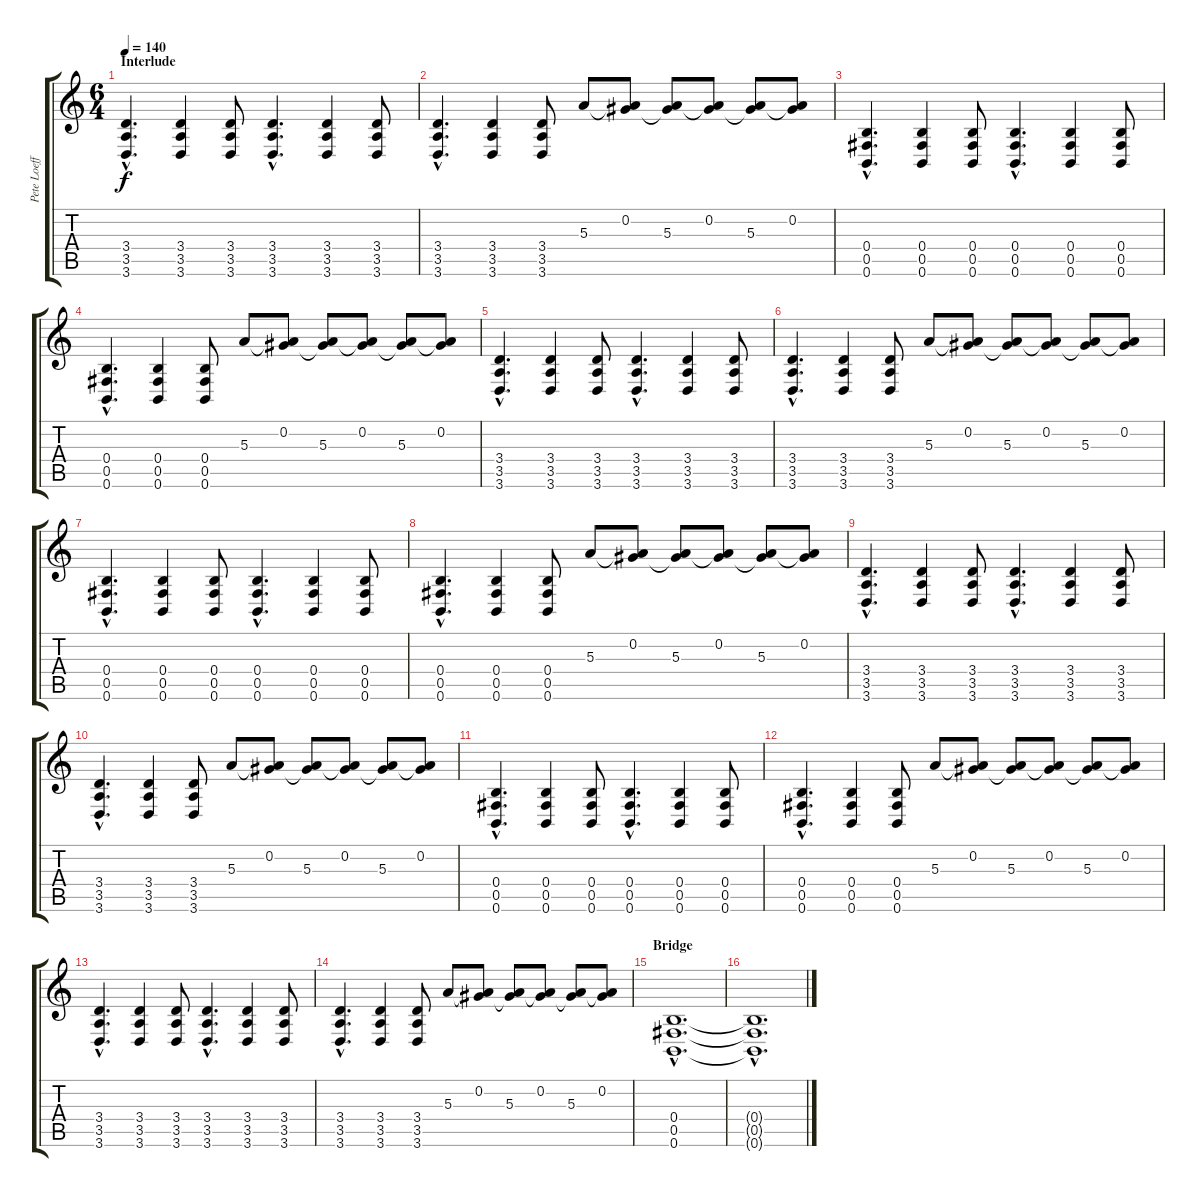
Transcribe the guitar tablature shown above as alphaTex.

\track ("Pete Loeffler - Distortion Guitar" "Pete Loeff") {instrument overdrivenguitar}
\staff {score tabs}
\tuning (Db4 Ab3 E3 B2 Gb2 B1) {hide}
\ts (6 4)
\section ("" "Interlude")
\tempo 140
\clef g2
\ks c
(3.4{hac} 3.5{hac} 3.6{hac}).4{d dy f} (3.4 3.5 3.6).4 (3.4 3.5 3.6).8 (3.4{hac} 3.5{hac} 3.6{hac}).4{d} (3.4 3.5 3.6).4 (3.4 3.5 3.6).8 |
(3.4{hac} 3.5{hac} 3.6{hac}).4{d} (3.4 3.5 3.6).4 (3.4 3.5 3.6).8 5.3.8 (0.2 5.3{t}).8 (0.2{t} 5.3).8 (0.2 5.3{t}).8 (0.2{t} 5.3).8 (0.2 5.3{t}).8 |
(0.4{hac} 0.5{hac} 0.6{hac}).4{d} (0.4 0.5 0.6).4 (0.4 0.5 0.6).8 (0.4{hac} 0.5{hac} 0.6{hac}).4{d} (0.4 0.5 0.6).4 (0.4 0.5 0.6).8 |
(0.4{hac} 0.5{hac} 0.6{hac}).4{d} (0.4 0.5 0.6).4 (0.4 0.5 0.6).8 5.3.8 (0.2 5.3{t}).8 (0.2{t} 5.3).8 (0.2 5.3{t}).8 (0.2{t} 5.3).8 (0.2 5.3{t}).8 |
(3.4{hac} 3.5{hac} 3.6{hac}).4{d} (3.4 3.5 3.6).4 (3.4 3.5 3.6).8 (3.4{hac} 3.5{hac} 3.6{hac}).4{d} (3.4 3.5 3.6).4 (3.4 3.5 3.6).8 |
(3.4{hac} 3.5{hac} 3.6{hac}).4{d} (3.4 3.5 3.6).4 (3.4 3.5 3.6).8 5.3.8 (0.2 5.3{t}).8 (0.2{t} 5.3).8 (0.2 5.3{t}).8 (0.2{t} 5.3).8 (0.2 5.3{t}).8 |
(0.4{hac} 0.5{hac} 0.6{hac}).4{d} (0.4 0.5 0.6).4 (0.4 0.5 0.6).8 (0.4{hac} 0.5{hac} 0.6{hac}).4{d} (0.4 0.5 0.6).4 (0.4 0.5 0.6).8 |
(0.4{hac} 0.5{hac} 0.6{hac}).4{d} (0.4 0.5 0.6).4 (0.4 0.5 0.6).8 5.3.8 (0.2 5.3{t}).8 (0.2{t} 5.3).8 (0.2 5.3{t}).8 (0.2{t} 5.3).8 (0.2 5.3{t}).8 |
(3.4{hac} 3.5{hac} 3.6{hac}).4{d} (3.4 3.5 3.6).4 (3.4 3.5 3.6).8 (3.4{hac} 3.5{hac} 3.6{hac}).4{d} (3.4 3.5 3.6).4 (3.4 3.5 3.6).8 |
(3.4{hac} 3.5{hac} 3.6{hac}).4{d} (3.4 3.5 3.6).4 (3.4 3.5 3.6).8 5.3.8 (0.2 5.3{t}).8 (0.2{t} 5.3).8 (0.2 5.3{t}).8 (0.2{t} 5.3).8 (0.2 5.3{t}).8 |
(0.4{hac} 0.5{hac} 0.6{hac}).4{d} (0.4 0.5 0.6).4 (0.4 0.5 0.6).8 (0.4{hac} 0.5{hac} 0.6{hac}).4{d} (0.4 0.5 0.6).4 (0.4 0.5 0.6).8 |
(0.4{hac} 0.5{hac} 0.6{hac}).4{d} (0.4 0.5 0.6).4 (0.4 0.5 0.6).8 5.3.8 (0.2 5.3{t}).8 (0.2{t} 5.3).8 (0.2 5.3{t}).8 (0.2{t} 5.3).8 (0.2 5.3{t}).8 |
(3.4{hac} 3.5{hac} 3.6{hac}).4{d} (3.4 3.5 3.6).4 (3.4 3.5 3.6).8 (3.4{hac} 3.5{hac} 3.6{hac}).4{d} (3.4 3.5 3.6).4 (3.4 3.5 3.6).8 |
(3.4{hac} 3.5{hac} 3.6{hac}).4{d} (3.4 3.5 3.6).4 (3.4 3.5 3.6).8 5.3.8 (0.2 5.3{t}).8 (0.2{t} 5.3).8 (0.2 5.3{t}).8 (0.2{t} 5.3).8 (0.2 5.3{t}).8 |
\section ("" "Bridge")
(0.4{hac} 0.5{hac} 0.6{hac}).1{d} |
(0.4{hac t} 0.5{hac t} 0.6{hac t}).1{d volume 6}
